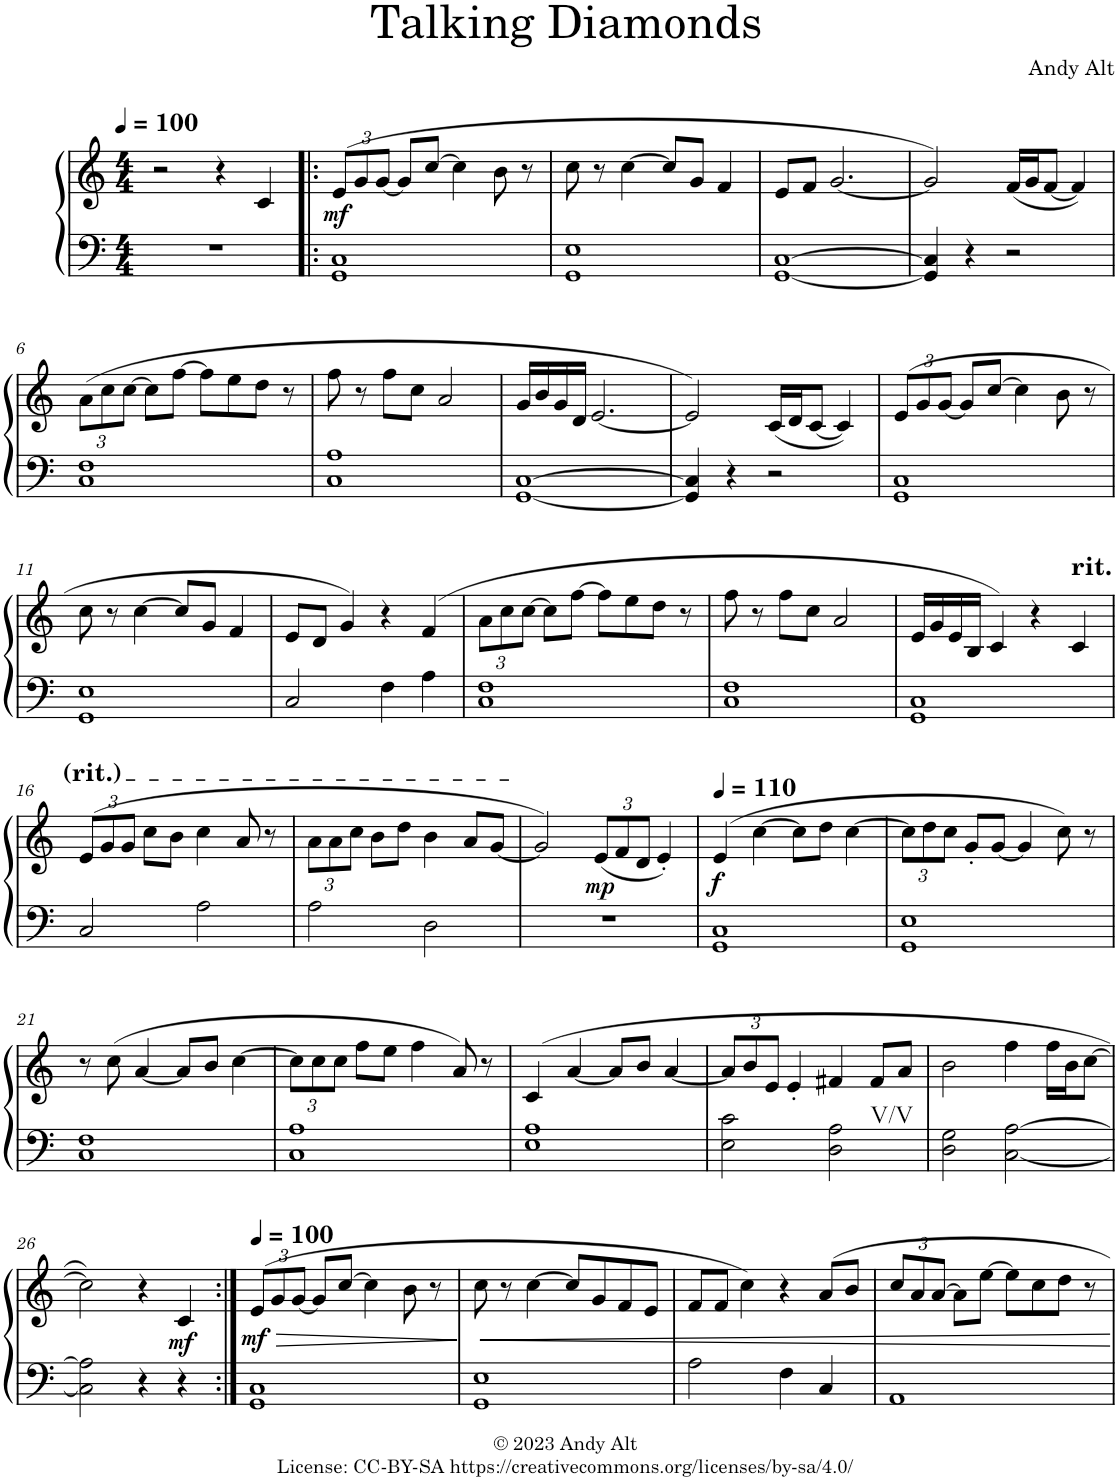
**kern	**kern	**dynam
*part1	*part1	*part1
*staff2	*staff1	*staff1/2
*I"Piano	*	*
*I'Pno.	*	*
*clefF4	*clefG2	*
*k[]	*k[]	*
*M4/4	*M4/4	*
*MM100	*MM100	*
=1	=1	=1
1r	2r	.
.	4r	.
.	4c/	.
=2!|:	=2!|:	=2!|:
*	*Xbrackettup	*
!	!	!LO:DY:b
1GG 1C	(12e/L	mf
.	12g/	.
.	[12g/J	.
.	8g/L]	.
.	[8cc/J	.
.	4cc\]	.
.	8b\	.
.	8r	.
=3	=3	=3
1GG 1E	8cc\	.
.	8r	.
.	[4cc\	.
.	8cc/L]	.
.	8g/J	.
.	4f/	.
=4	=4	=4
[1GG [1C	8e/L	.
.	8f/J	.
.	[2.g/	.
=5	=5	=5
4GG/] 4C/]	2g/])	.
4r	.	.
2r	(16f/LL	.
.	16g/J	.
.	[8f/J	.
.	4f/])	.
!!LO:LB:g=z
=6	=6	=6
1C 1F	(12a\L	.
.	12cc\	.
.	[12cc\J	.
.	8cc\L]	.
.	[8ff\J	.
.	8ff\L]	.
.	8ee\	.
.	8dd\J	.
.	8r	.
=7	=7	=7
1C 1A	8ff\	.
.	8r	.
.	8ff\L	.
.	8cc\J	.
.	2a/	.
=8	=8	=8
[1GG [1C	16g/LL	.
.	16b/	.
.	16g/	.
.	16d/JJ	.
.	[2.e/	.
=9	=9	=9
4GG/] 4C/]	2e/])	.
4r	.	.
2r	(16c/LL	.
.	16d/J	.
.	[8c/J	.
.	4c/])	.
=10	=10	=10
1GG 1C	(12e/L	.
.	12g/	.
.	[12g/J	.
.	8g/L]	.
.	[8cc/J	.
.	4cc\]	.
.	8b\	.
.	8r	.
!!LO:LB:g=z
=11	=11	=11
1GG 1E	8cc\	.
.	8r	.
.	[4cc\	.
.	8cc/L]	.
.	8g/J	.
.	4f/	.
=12	=12	=12
2C/	8e/L	.
.	8d/J	.
.	4g/)	.
4F\	4r	.
4A\	(4f/	.
=13	=13	=13
1C 1F	12a\L	.
.	12cc\	.
.	[12cc\J	.
.	8cc\L]	.
.	[8ff\J	.
.	8ff\L]	.
.	8ee\	.
.	8dd\J	.
.	8r	.
=14	=14	=14
1C 1F	8ff\	.
.	8r	.
.	8ff\L	.
.	8cc\J	.
.	2a/	.
=15	=15	=15
1GG 1C	16e/LL	.
.	16g/	.
.	16e/	.
.	16B/JJ	.
.	4c/)	.
.	4r	.
!	!LO:TX:a:t=rit.	!
.	4c/	.
!!LO:LB:g=z
=16	=16	=16
2C/	(12e/L	.
.	12g/	.
.	12g/J	.
.	8cc\L	.
.	8b\J	.
2A\	4cc\	.
.	8a/	.
.	8r	.
=17	=17	=17
2A\	12a\L	.
.	12a\	.
.	12cc\J	.
.	8b\L	.
.	8dd\J	.
2D\	4b\	.
.	8a/L	.
.	[8g/J	.
=18	=18	=18
1r	2g/])	.
!	!	!LO:DY:b
.	(12e/L	mp
.	12f/	.
.	12d/J	.
.	4e'/)	.
=19	=19	=19
*	*MM110	*
!	!	!LO:DY:b
1GG 1C	(4e/	f
.	[4cc\	.
.	8cc\L]	.
.	8dd\J	.
.	[4cc\	.
=20	=20	=20
1GG 1E	12cc\L]	.
.	12dd\	.
.	12cc\J	.
.	8g'/L	.
.	[8g/J	.
.	4g/]	.
.	8cc\)	.
.	8r	.
!!LO:LB:g=z
=21	=21	=21
1C 1F	8r	.
.	(8cc\	.
.	[4a/	.
.	8a/L]	.
.	8b/J	.
.	[4cc\	.
=22	=22	=22
1C 1A	12cc\L]	.
.	12cc\	.
.	12cc\J	.
.	8ff\L	.
.	8ee\J	.
.	4ff\	.
.	8a/)	.
.	8r	.
=23	=23	=23
1E 1A	(4c/	.
.	[4a/	.
.	8a/L]	.
.	8b/J	.
.	[4a/	.
=24	=24	=24
2E\ 2c\	12a/L]	.
.	12b/	.
.	12e/J	.
.	4e'/	.
2D\ 2A\	4f#X/	.
!	!LO:TX:b:t=V/V	!
.	8f#/L	.
.	8a/J	.
=25	=25	=25
2D\ 2G\	2b\	.
[2C\ [2A\	4ff\	.
.	16ff\LL	.
.	16b\J	.
.	[8cc\J	.
!!LO:LB:g=z
=26	=26	=26
2C\] 2A\]	2cc\])	.
4r	4r	.
!	!	!LO:DY:b
4r	4c/	mf
=27:|!	=27:|!	=27:|!
*	*MM100	*
!	!	!LO:HP:b
!	!	!LO:DY:n=1:b
1GG 1C	(12e/L	> mf
.	12g/	.
.	[12g/J	.
.	8g/L]	.
.	[8cc/J	.
.	4cc\]	.
.	8b\	.
.	8r	.
.	.	]
=28	=28	=28
1GG 1E	8cc\	.
.	8r	.
.	[4cc\	.
.	8cc/L]	.
.	8g/	.
.	8f/	.
.	8e/J	.
=29	=29	=29
2A\	8f/L	.
.	8f/J	.
.	4cc\)	.
4F\	4r	.
4C/	8a/L	.
.	8b/J	.
=30	=30	=30
1AA	12cc/L	.
.	12a/	.
.	[12a/J	.
.	8a\L]	.
.	[8ee\J	.
.	8ee\L]	.
.	8cc\	.
.	8dd\J	.
.	8r	.
=	=	=
*-	*-	*-
